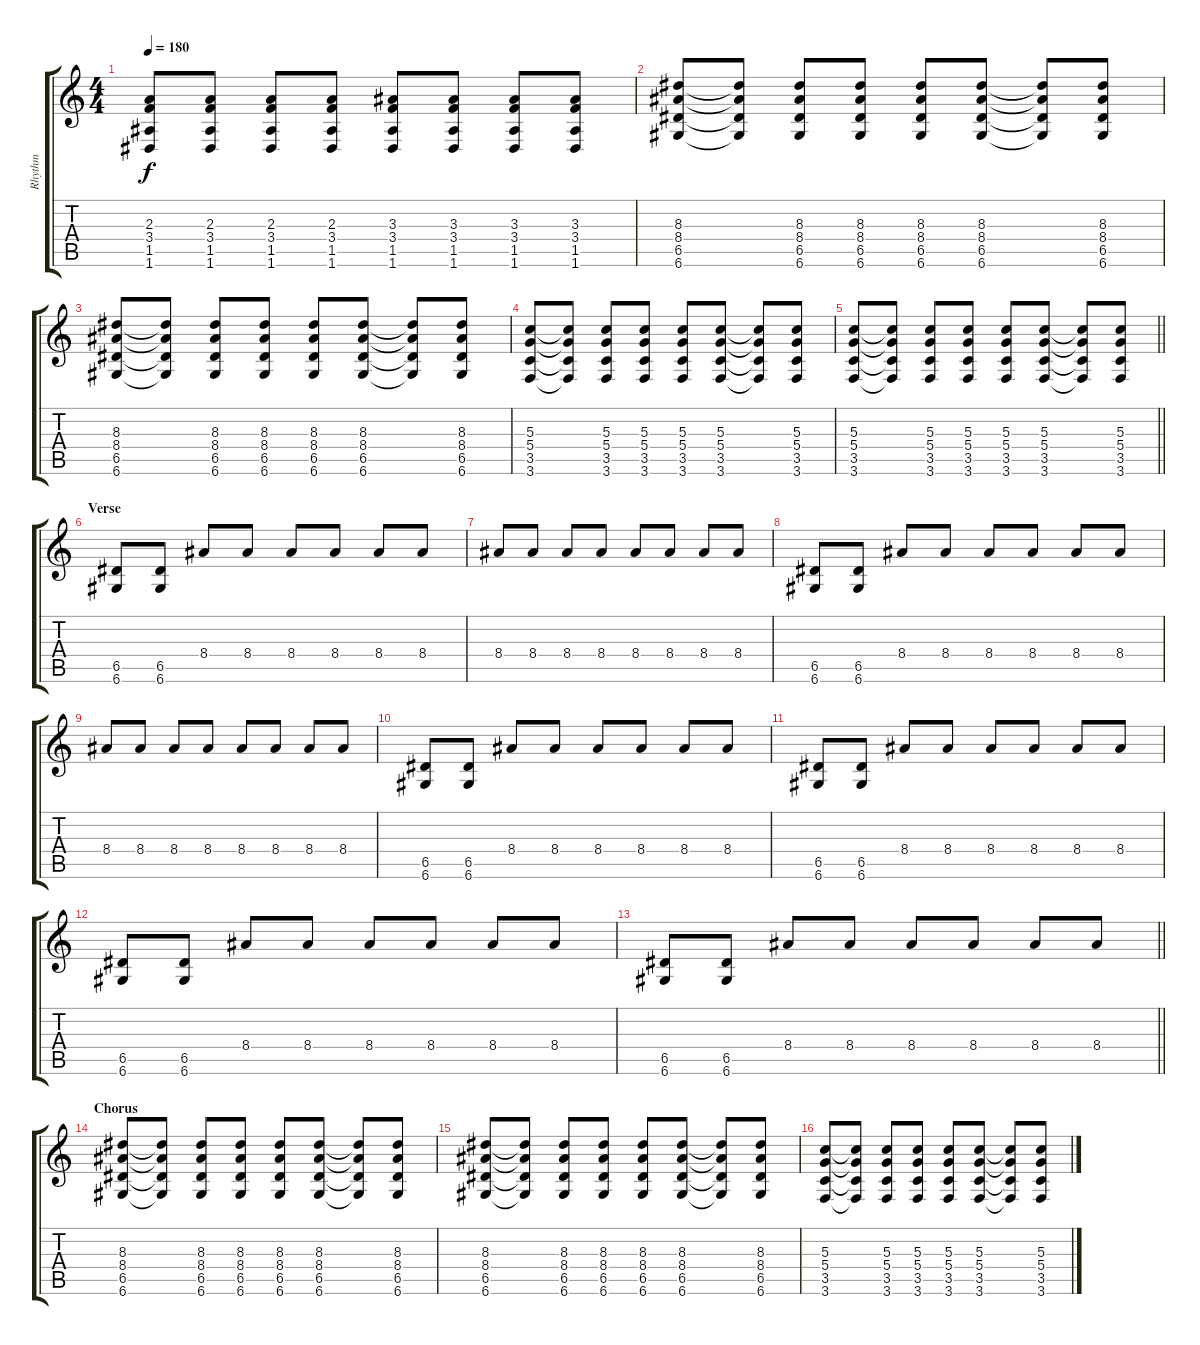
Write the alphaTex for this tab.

\track ("Rhythm" "Rhythm") {instrument distortionguitar}
\staff {score tabs}
\tuning (E4 B3 G3 D3 A2 D2) {hide}
\ts (4 4)
\tempo 180
\clef g2
\ks c
(2.3 3.4 1.5 1.6).8{dy f} (2.3 3.4 1.5 1.6).8 (2.3 3.4 1.5 1.6).8 (2.3 3.4 1.5 1.6).8 (3.3 3.4 1.5 1.6).8 (3.3 3.4 1.5 1.6).8 (3.3 3.4 1.5 1.6).8 (3.3 3.4 1.5 1.6).8 |
(8.3 8.4 6.5 6.6).8 (8.3{t} 8.4{t} 6.5{t} 6.6{t}).8 (8.3 8.4 6.5 6.6).8 (8.3 8.4 6.5 6.6).8 (8.3 8.4 6.5 6.6).8 (8.3 8.4 6.5 6.6).8 (8.3{t} 8.4{t} 6.5{t} 6.6{t}).8 (8.3 8.4 6.5 6.6).8 |
(8.3 8.4 6.5 6.6).8 (8.3{t} 8.4{t} 6.5{t} 6.6{t}).8 (8.3 8.4 6.5 6.6).8 (8.3 8.4 6.5 6.6).8 (8.3 8.4 6.5 6.6).8 (8.3 8.4 6.5 6.6).8 (8.3{t} 8.4{t} 6.5{t} 6.6{t}).8 (8.3 8.4 6.5 6.6).8 |
(5.3 5.4 3.5 3.6).8 (5.3{t} 5.4{t} 3.5{t} 3.6{t}).8 (5.3 5.4 3.5 3.6).8 (5.3 5.4 3.5 3.6).8 (5.3 5.4 3.5 3.6).8 (5.3 5.4 3.5 3.6).8 (5.3{t} 5.4{t} 3.5{t} 3.6{t}).8 (5.3 5.4 3.5 3.6).8 |
\barLineRight lightlight
(5.3 5.4 3.5 3.6).8 (5.3{t} 5.4{t} 3.5{t} 3.6{t}).8 (5.3 5.4 3.5 3.6).8 (5.3 5.4 3.5 3.6).8 (5.3 5.4 3.5 3.6).8 (5.3 5.4 3.5 3.6).8 (5.3{t} 5.4{t} 3.5{t} 3.6{t}).8 (5.3 5.4 3.5 3.6).8 |
\section ("" "Verse")
(6.5 6.6).8 (6.5 6.6).8 8.4.8 8.4.8 8.4.8 8.4.8 8.4.8 8.4.8 |
8.4.8 8.4.8 8.4.8 8.4.8 8.4.8 8.4.8 8.4.8 8.4.8 |
(6.5 6.6).8 (6.5 6.6).8 8.4.8 8.4.8 8.4.8 8.4.8 8.4.8 8.4.8 |
8.4.8 8.4.8 8.4.8 8.4.8 8.4.8 8.4.8 8.4.8 8.4.8 |
(6.5 6.6).8 (6.5 6.6).8 8.4.8 8.4.8 8.4.8 8.4.8 8.4.8 8.4.8 |
(6.5 6.6).8 (6.5 6.6).8 8.4.8 8.4.8 8.4.8 8.4.8 8.4.8 8.4.8 |
(6.5 6.6).8 (6.5 6.6).8 8.4.8 8.4.8 8.4.8 8.4.8 8.4.8 8.4.8 |
\barLineRight lightlight
(6.5 6.6).8 (6.5 6.6).8 8.4.8 8.4.8 8.4.8 8.4.8 8.4.8 8.4.8 |
\section ("" "Chorus")
(8.3 8.4 6.5 6.6).8 (8.3{t} 8.4{t} 6.5{t} 6.6{t}).8 (8.3 8.4 6.5 6.6).8 (8.3 8.4 6.5 6.6).8 (8.3 8.4 6.5 6.6).8 (8.3 8.4 6.5 6.6).8 (8.3{t} 8.4{t} 6.5{t} 6.6{t}).8 (8.3 8.4 6.5 6.6).8 |
(8.3 8.4 6.5 6.6).8 (8.3{t} 8.4{t} 6.5{t} 6.6{t}).8 (8.3 8.4 6.5 6.6).8 (8.3 8.4 6.5 6.6).8 (8.3 8.4 6.5 6.6).8 (8.3 8.4 6.5 6.6).8 (8.3{t} 8.4{t} 6.5{t} 6.6{t}).8 (8.3 8.4 6.5 6.6).8 |
(5.3 5.4 3.5 3.6).8 (5.3{t} 5.4{t} 3.5{t} 3.6{t}).8 (5.3 5.4 3.5 3.6).8 (5.3 5.4 3.5 3.6).8 (5.3 5.4 3.5 3.6).8 (5.3 5.4 3.5 3.6).8 (5.3{t} 5.4{t} 3.5{t} 3.6{t}).8 (5.3 5.4 3.5 3.6).8
